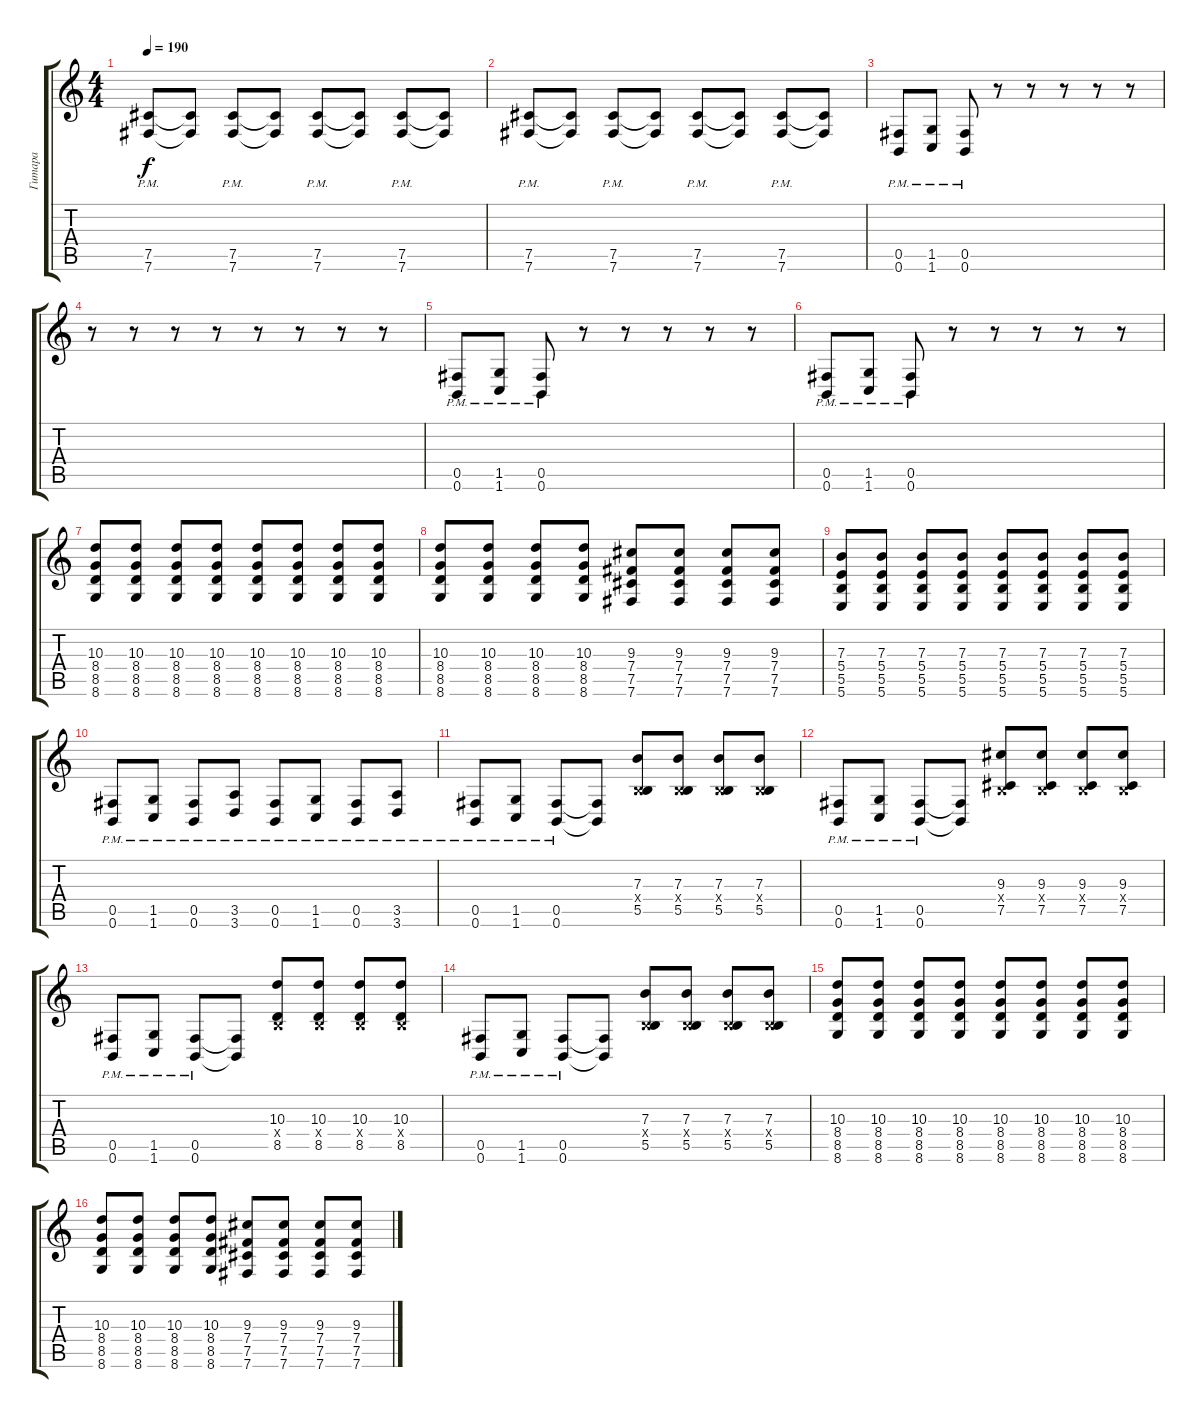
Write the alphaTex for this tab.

\track ("Гитара" "Гитара") {instrument overdrivenguitar}
\staff {score tabs}
\tuning (Db4 Ab3 E3 B2 Gb2 B1) {hide}
\ts (4 4)
\tempo 190
\clef g2
\ks c
(7.5{pm} 7.6{pm}).8{dy f} (7.5{t} 7.6{t}).8 (7.5{pm} 7.6{pm}).8 (7.5{t} 7.6{t}).8 (7.5{pm} 7.6{pm}).8 (7.5{t} 7.6{t}).8 (7.5{pm} 7.6{pm}).8 (7.5{t} 7.6{t}).8 |
(7.5{pm} 7.6{pm}).8 (7.5{t} 7.6{t}).8 (7.5{pm} 7.6{pm}).8 (7.5{t} 7.6{t}).8 (7.5{pm} 7.6{pm}).8 (7.5{t} 7.6{t}).8 (7.5{pm} 7.6{pm}).8 (7.5{t} 7.6{t}).8 |
(0.5{pm} 0.6{pm}).8 (1.5{pm} 1.6{pm}).8 (0.5{pm} 0.6{pm}).8 r.8 r.8 r.8 r.8 r.8 |
r.8 r.8 r.8 r.8 r.8 r.8 r.8 r.8 |
(0.5{pm} 0.6{pm}).8 (1.5{pm} 1.6{pm}).8 (0.5{pm} 0.6{pm}).8 r.8 r.8 r.8 r.8 r.8 |
(0.5{pm} 0.6{pm}).8 (1.5{pm} 1.6{pm}).8 (0.5{pm} 0.6{pm}).8 r.8 r.8 r.8 r.8 r.8 |
(10.3 8.4 8.5 8.6).8 (10.3 8.4 8.5 8.6).8 (10.3 8.4 8.5 8.6).8 (10.3 8.4 8.5 8.6).8 (10.3 8.4 8.5 8.6).8 (10.3 8.4 8.5 8.6).8 (10.3 8.4 8.5 8.6).8 (10.3 8.4 8.5 8.6).8 |
(10.3 8.4 8.5 8.6).8 (10.3 8.4 8.5 8.6).8 (10.3 8.4 8.5 8.6).8 (10.3 8.4 8.5 8.6).8 (9.3 7.4 7.5 7.6).8 (9.3 7.4 7.5 7.6).8 (9.3 7.4 7.5 7.6).8 (9.3 7.4 7.5 7.6).8 |
(7.3 5.4 5.5 5.6).8 (7.3 5.4 5.5 5.6).8 (7.3 5.4 5.5 5.6).8 (7.3 5.4 5.5 5.6).8 (7.3 5.4 5.5 5.6).8 (7.3 5.4 5.5 5.6).8 (7.3 5.4 5.5 5.6).8 (7.3 5.4 5.5 5.6).8 |
(0.5{pm} 0.6{pm}).8 (1.5{pm} 1.6{pm}).8 (0.5{pm} 0.6{pm}).8 (3.5{pm} 3.6{pm}).8 (0.5{pm} 0.6{pm}).8 (1.5{pm} 1.6{pm}).8 (0.5{pm} 0.6{pm}).8 (3.5{pm} 3.6{pm}).8 |
(0.5{pm} 0.6{pm}).8 (1.5{pm} 1.6{pm}).8 (0.5{pm} 0.6{pm}).8 (0.5{t} 0.6{t}).8 (7.3 0.4{x} 5.5).8 (7.3 0.4{x} 5.5).8 (7.3 0.4{x} 5.5).8 (7.3 0.4{x} 5.5).8 |
(0.5{pm} 0.6{pm}).8 (1.5{pm} 1.6{pm}).8 (0.5{pm} 0.6{pm}).8 (0.5{t} 0.6{t}).8 (9.3 0.4{x} 7.5).8 (9.3 0.4{x} 7.5).8 (9.3 0.4{x} 7.5).8 (9.3 0.4{x} 7.5).8 |
(0.5{pm} 0.6{pm}).8 (1.5{pm} 1.6{pm}).8 (0.5{pm} 0.6{pm}).8 (0.5{t} 0.6{t}).8 (10.3 0.4{x} 8.5).8 (10.3 0.4{x} 8.5).8 (10.3 0.4{x} 8.5).8 (10.3 0.4{x} 8.5).8 |
(0.5{pm} 0.6{pm}).8 (1.5{pm} 1.6{pm}).8 (0.5{pm} 0.6{pm}).8 (0.5{t} 0.6{t}).8 (7.3 0.4{x} 5.5).8 (7.3 0.4{x} 5.5).8 (7.3 0.4{x} 5.5).8 (7.3 0.4{x} 5.5).8 |
(10.3 8.4 8.5 8.6).8 (10.3 8.4 8.5 8.6).8 (10.3 8.4 8.5 8.6).8 (10.3 8.4 8.5 8.6).8 (10.3 8.4 8.5 8.6).8 (10.3 8.4 8.5 8.6).8 (10.3 8.4 8.5 8.6).8 (10.3 8.4 8.5 8.6).8 |
(10.3 8.4 8.5 8.6).8 (10.3 8.4 8.5 8.6).8 (10.3 8.4 8.5 8.6).8 (10.3 8.4 8.5 8.6).8 (9.3 7.4 7.5 7.6).8 (9.3 7.4 7.5 7.6).8 (9.3 7.4 7.5 7.6).8 (9.3 7.4 7.5 7.6).8
